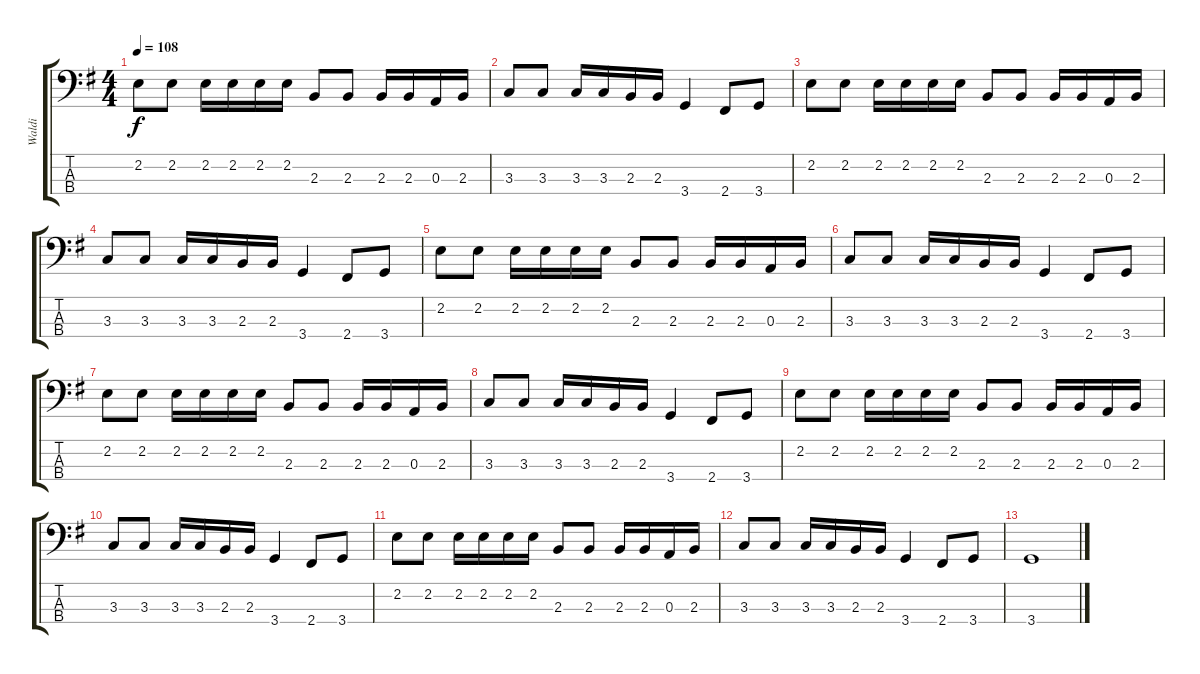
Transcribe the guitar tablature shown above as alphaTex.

\track ("Waldi" "Waldi") {instrument electricbasspick}
\staff {score tabs}
\tuning (G2 D2 A1 E1) {hide}
\ts (4 4)
\tempo 108
\clef f4
\ks g
2.2.8{dy f} 2.2.8 2.2.16 2.2.16 2.2.16 2.2.16 2.3.8 2.3.8 2.3.16 2.3.16 0.3.16 2.3.16 |
3.3.8 3.3.8 3.3.16 3.3.16 2.3.16 2.3.16 3.4.4 2.4.8 3.4.8 |
2.2.8 2.2.8 2.2.16 2.2.16 2.2.16 2.2.16 2.3.8 2.3.8 2.3.16 2.3.16 0.3.16 2.3.16 |
3.3.8 3.3.8 3.3.16 3.3.16 2.3.16 2.3.16 3.4.4 2.4.8 3.4.8 |
2.2.8 2.2.8 2.2.16 2.2.16 2.2.16 2.2.16 2.3.8 2.3.8 2.3.16 2.3.16 0.3.16 2.3.16 |
3.3.8 3.3.8 3.3.16 3.3.16 2.3.16 2.3.16 3.4.4 2.4.8 3.4.8 |
2.2.8 2.2.8 2.2.16 2.2.16 2.2.16 2.2.16 2.3.8 2.3.8 2.3.16 2.3.16 0.3.16 2.3.16 |
3.3.8 3.3.8 3.3.16 3.3.16 2.3.16 2.3.16 3.4.4 2.4.8 3.4.8 |
2.2.8 2.2.8 2.2.16 2.2.16 2.2.16 2.2.16 2.3.8 2.3.8 2.3.16 2.3.16 0.3.16 2.3.16 |
3.3.8 3.3.8 3.3.16 3.3.16 2.3.16 2.3.16 3.4.4 2.4.8 3.4.8 |
2.2.8 2.2.8 2.2.16 2.2.16 2.2.16 2.2.16 2.3.8 2.3.8 2.3.16 2.3.16 0.3.16 2.3.16 |
3.3.8 3.3.8 3.3.16 3.3.16 2.3.16 2.3.16 3.4.4 2.4.8 3.4.8 |
3.4.1
